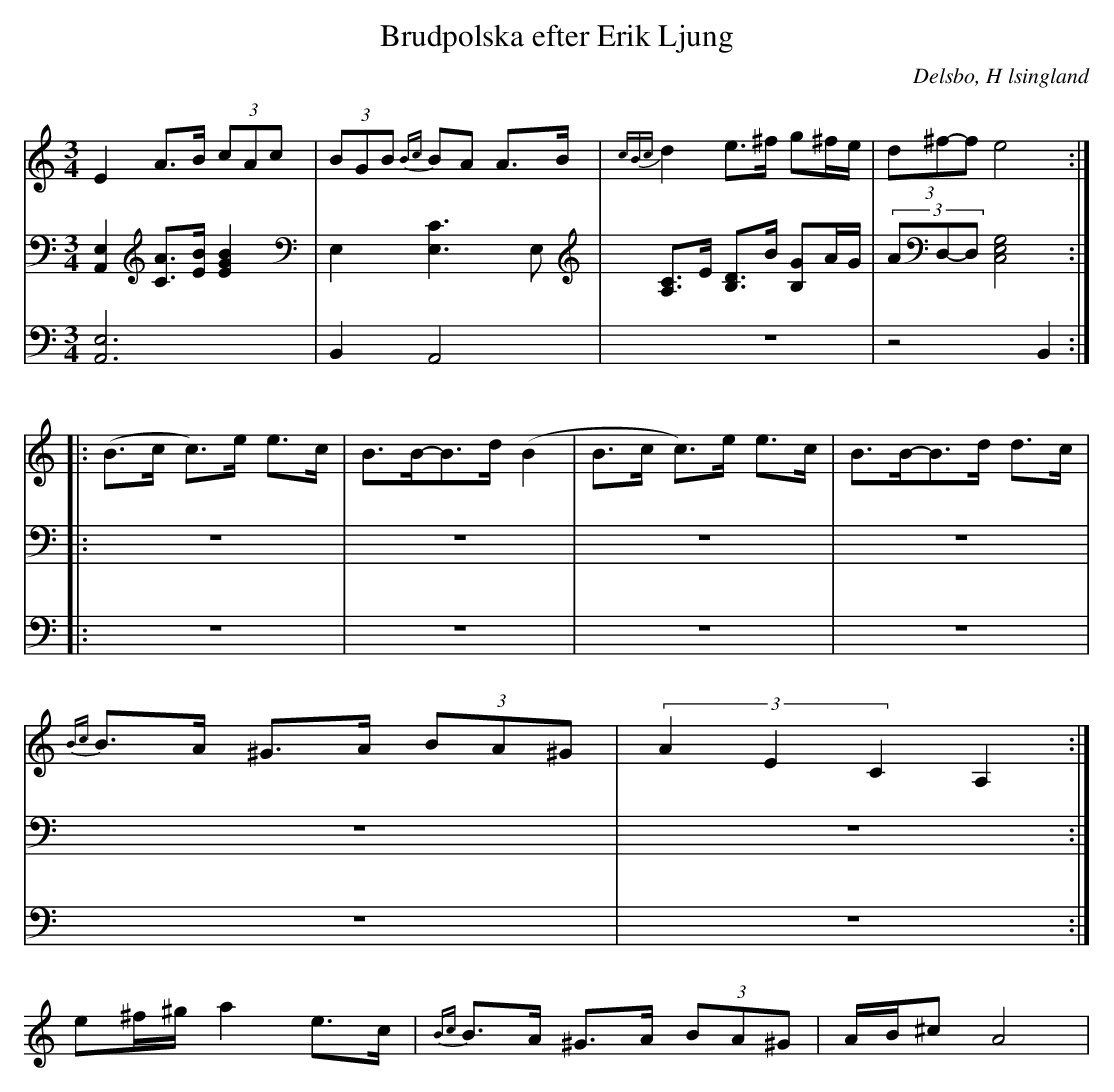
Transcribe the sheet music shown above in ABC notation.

X:1
T: Brudpolska efter Erik Ljung
Q: 105
O: Delsbo, H lsingland
M: 3/4
L: 1/8
K: Am
V:1
V:2
V:3 Merge
V:1
E2 A>B (3cAc| (3BGB {Bc}BA A>B|{cBc}d2 e>^f g^f/e/|(3d^f-f e4 :|
|:(B>c c)>e e>c|B>B-B>d (B2|B>c c)>e e>c|B>B-B>d d>c|
{Bc}B>A ^G>A (3BA^G|(3A2E2C2 A,2:|
e^f/^g/ a2 e>c|{Bc}B>A ^G>A (3BA^G|A/B/^c A4|
V:2
[A,,2E,2] [AC]>[BE] [B2E2G2]|E,2 [C3E,3]E,|[A,C]>E [B,D]>B [B,G]A/G/|(3AD,-D, [E,4G,4C,4]:|
|:z6|z6|z6|z6|
z6|z6:|
V:3
[A,,6E,6]|B,,2 A,,4|z6|z4 B,,2:|
|:z6|z6|z6|z6|
z6|z6:|
